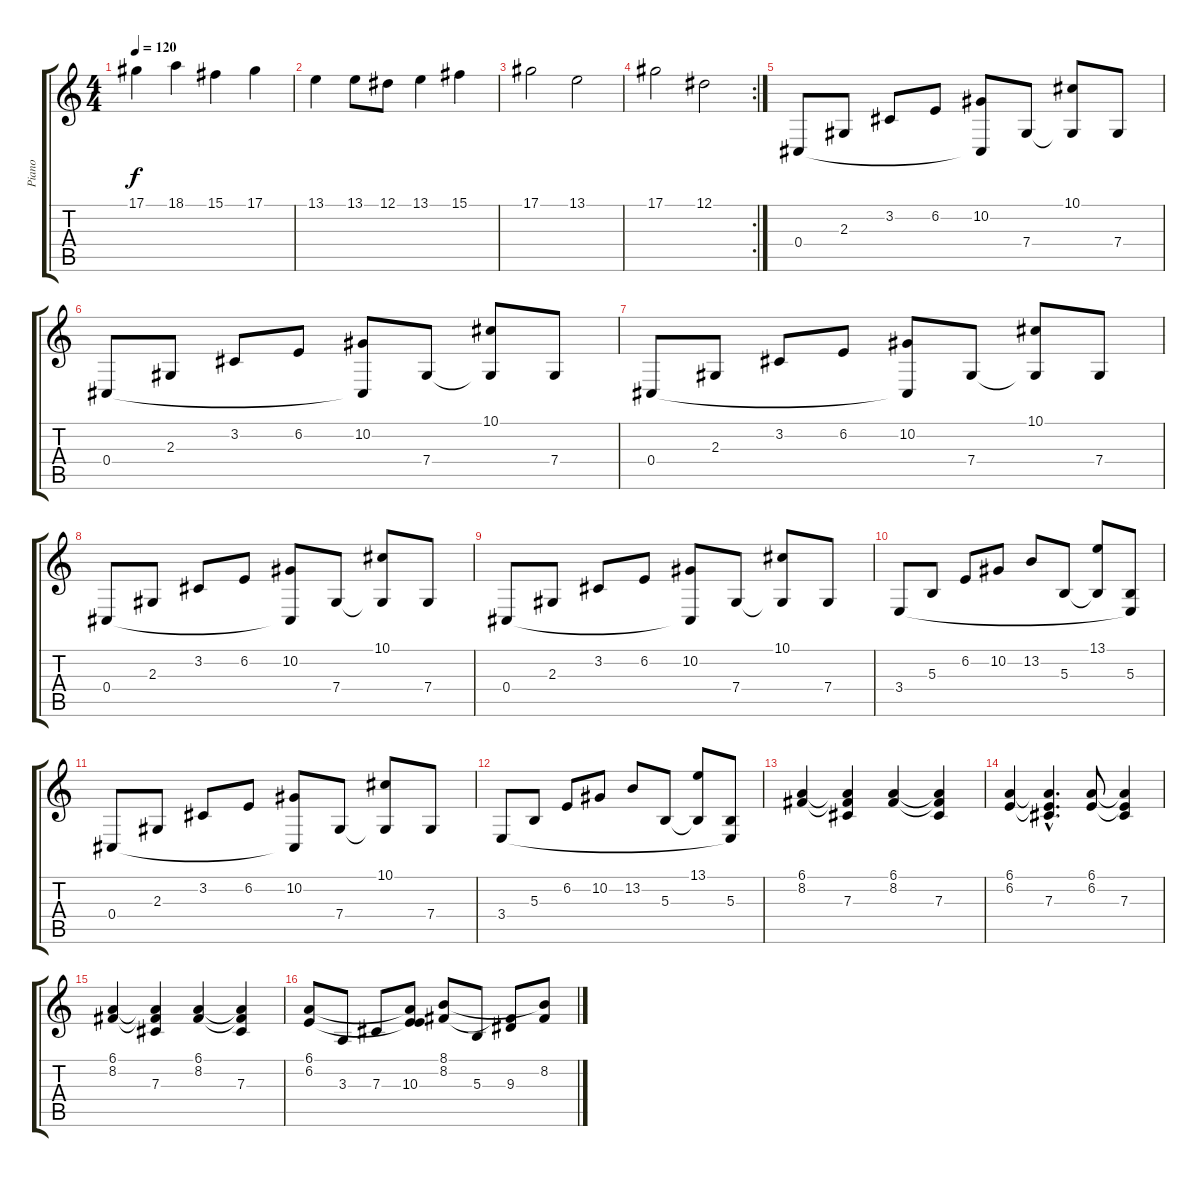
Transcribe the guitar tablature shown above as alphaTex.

\track ("Piano" "Piano") {instrument brightacousticpiano}
\staff {score tabs}
\tuning (Eb4 Bb3 Gb3 Db3 Ab2 Eb2) {hide}
\ts (4 4)
\tempo 120
\clef g2
\ks c
17.1.4{dy f} 18.1.4 15.1.4 17.1.4 |
13.1.4 13.1.8 12.1.8 13.1.4 15.1.4 |
17.1.2 13.1.2 |
\rc 2
17.1.2 12.1.2 |
0.4.8 2.3.8 3.2.8 6.2.8 (10.2 0.4{t}).8 7.4.8 (10.1 7.4{t}).8 7.4.8 |
0.4.8 2.3.8 3.2.8 6.2.8 (10.2 0.4{t}).8 7.4.8 (10.1 7.4{t}).8 7.4.8 |
0.4.8 2.3.8 3.2.8 6.2.8 (10.2 0.4{t}).8 7.4.8 (10.1 7.4{t}).8 7.4.8 |
0.4.8 2.3.8 3.2.8 6.2.8 (10.2 0.4{t}).8 7.4.8 (10.1 7.4{t}).8 7.4.8 |
0.4.8 2.3.8 3.2.8 6.2.8 (10.2 0.4{t}).8 7.4.8 (10.1 7.4{t}).8 7.4.8 |
3.4.8 5.3.8 6.2.8 10.2.8 13.2.8 5.3.8 (13.1 5.3{t}).8 (5.3 3.4{t}).8 |
0.4.8 2.3.8 3.2.8 6.2.8 (10.2 0.4{t}).8 7.4.8 (10.1 7.4{t}).8 7.4.8 |
3.4.8 5.3.8 6.2.8 10.2.8 13.2.8 5.3.8 (13.1 5.3{t}).8 (5.3 3.4{t}).8 |
(6.1 8.2).4 (6.1{t} 8.2{t} 7.3).4 (6.1 8.2).4 (6.1{t} 8.2{t} 7.3).4 |
(6.1 6.2).4 (6.1{hac t} 6.2{hac t} 7.3{hac}).4{d} (6.1 6.2).8 (6.1{t} 6.2{t} 7.3).4 |
(6.1 8.2).4 (6.1{t} 8.2{t} 7.3).4 (6.1 8.2).4 (6.1{t} 8.2{t} 7.3).4 |
(6.1 6.2).8 3.3.8 7.3.8 (6.1{t} 6.2{t} 10.3).8 (8.1 8.2).8 5.3.8 (8.2{t} 9.3).8 (8.1{t} 8.2).8
